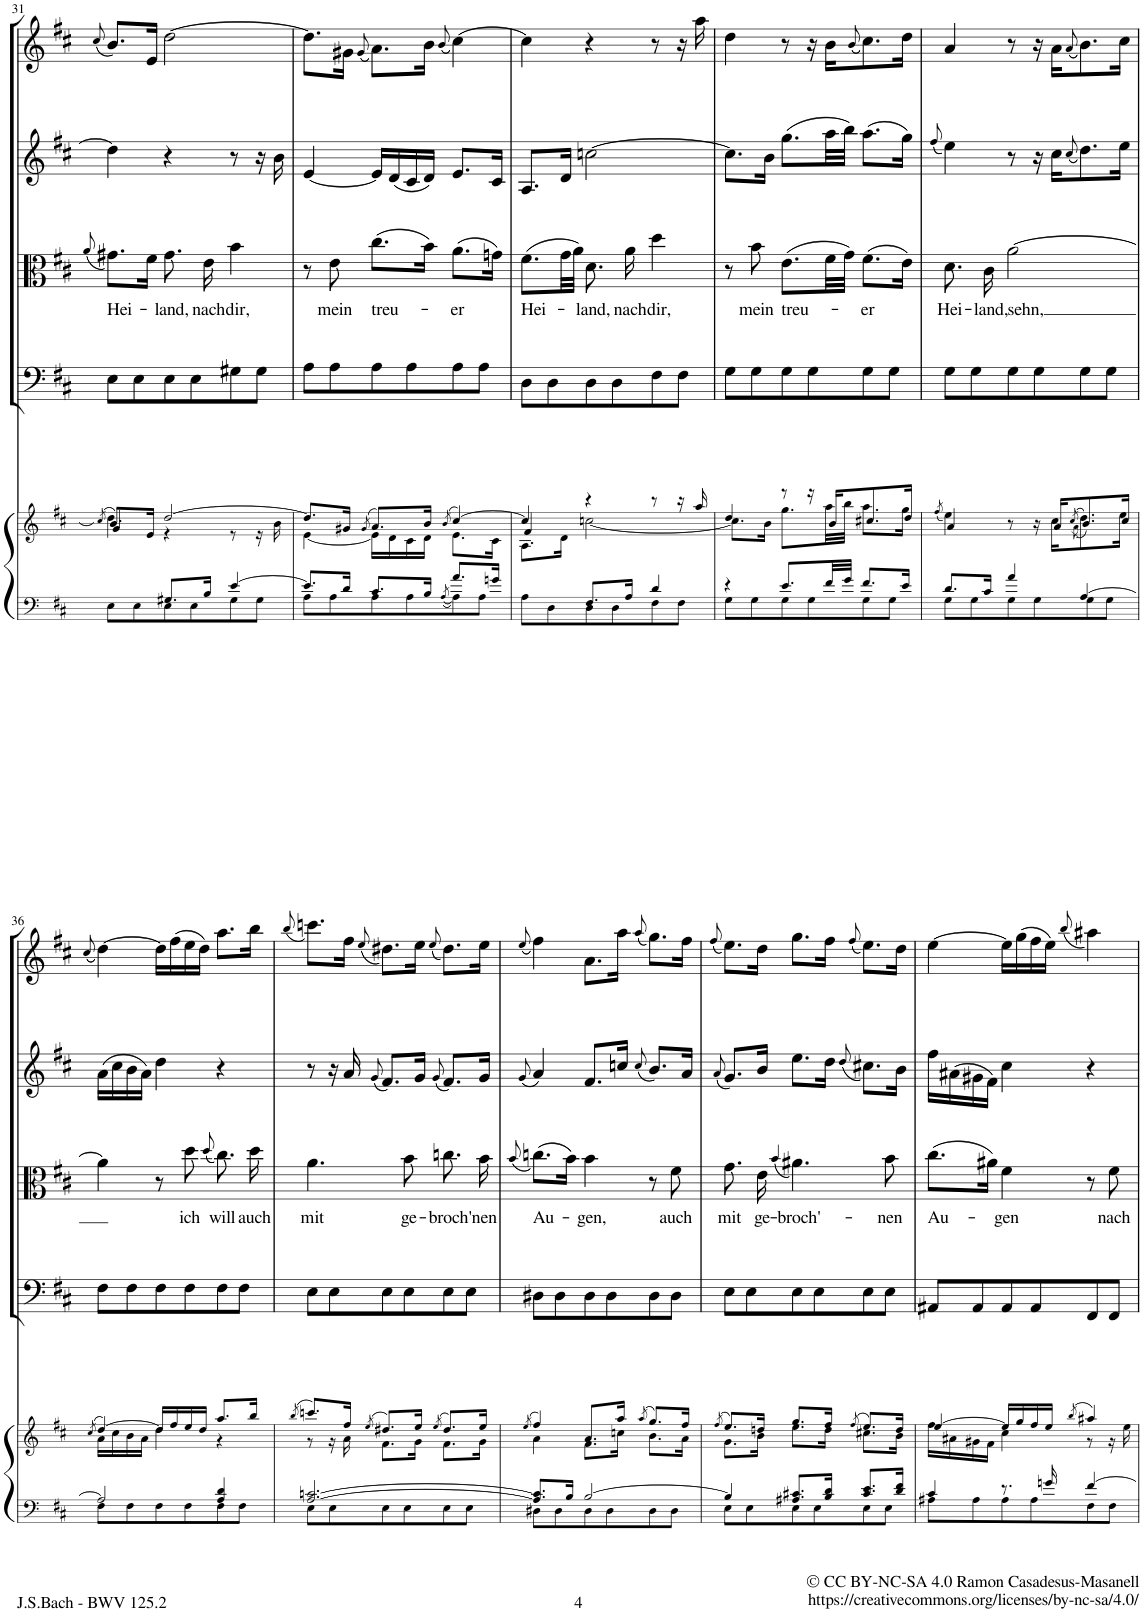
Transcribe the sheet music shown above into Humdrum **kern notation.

**kern	**kern	**kern	**kern	**text	**kern	**kern
*part5	*part5	*part4	*part3	*part3	*part2	*part1
*staff6	*staff5	*staff4	*staff3	*staff3	*staff2	*staff1
*I"Piano reduction	*	*I"Continuo	*I"Alto	*	*I"Oboe d'amore	*I"Flauto traverso
*I'Pno	*	*	*	*	*I'Ob	*I'Fl
!!LO:PB:g=z
*clefF4	*clefG2	*clefF4	*clefC3	*	*clefG2	*clefG2
*k[f#c#]	*k[f#c#]	*k[f#c#]	*k[f#c#]	*	*k[f#c#]	*k[f#c#]
*M3/4	*M3/4	*M3/4	*M3/4	*	*M3/4	*M3/4
=31	=31	=31	=31	=31	=31	=31
.	(8qcc#/	.	(8qa/	.	.	(8qcc#/
*^	*^	*	*	*	*	*
*	*	*	*^	*	*	*	*	*
!	!	!	!	!	!	!	!LO:LY:b	!	!
4ryy	8E\L	8.b/L)	4dd\]	4g/	8E\L	8.g#X\L)	Hei-	4dd\]	8.b/L)
.	8E\	.	.	.	8E\	.	.	.	.
.	.	16e/Jk	.	.	.	16f#\Jk	.	.	16e/Jk
!	!	!	!	!	!	!	!LO:LY:b	!	!
8.G#X/L	8E\	[2dd/	4r	2ryy	8E\	8.g#\	-land,	4r	[2dd\
.	8E\	.	.	.	8E\	.	.	.	.
!	!	!	!	!	!	!	!LO:LY:b	!	!
16B/Jk	.	.	.	.	.	16e\	nach	.	.
!	!	!	!	!	!	!	!LO:LY:b	!	!
[4e/	8G#\	.	8r	.	8G#X\	4b\	dir,	8r	.
.	8G#\J	.	16r	.	8G#\J	.	.	16r	.
.	.	.	16b\	.	.	.	.	16b\	.
*	*	*	*v	*v	*	*	*	*	*
=32	=32	=32	=32	=32	=32	=32	=32	=32
8.e/L]	8A\L	8.dd/L]	[4e\	8A\L	8r	.	[4e/	8.dd\L]
!	!	!	!	!	!	!LO:LY:b	!	!
.	8A\	.	.	8A\	8e\	mein	.	.
16d/Jk	.	16g#X/Jk	.	.	.	.	.	16g#X\Jk
.	.	(8qg#/	.	.	.	.	.	(8qg#/
!	!	!	!	!	!	!LO:LY:b	!	!
8.c#/L	8A\	8.a/L)	16e\LL]	8A\	(8.cc#\L	treu-	16e/LL]	8.a\L)
.	.	.	16d\	.	.	.	(16d/	.
.	8A\	.	16c#\	8A\	.	.	16c#/	.
16B/Jk	.	16b/Jk	16d\JJ	.	16b\Jk)	.	16d/JJ)	16b\Jk
.	[<8qA/	(8qb/	.	.	.	.	.	(8qb/
!	!	!	!	!	!	!LO:LY:b	!	!
8.a/L	8A\]	[4cc#/)	8.e\L	8A\	(8.a\L	-er	8.e/L	[4cc#\)
.	8A\J	.	.	8A\J	.	.	.	.
16gn/Jk	.	.	16c#\Jk	.	16gn\Jk)	.	16c#/Jk	.
=33	=33	=33	=33	=33	=33	=33	=33	=33
*	*	*	*^	*	*	*	*	*
!	!	!	!	!	!	!	!LO:LY:b	!	!
4ryy	8A\L	4cc#/]	4f#/	8.A\L	8D\L	(8.f#\L	Hei-	8.A/L	4cc#\]
.	8D\	.	.	.	8D\	.	.	.	.
.	.	.	.	16d\Jk	.	32g\LL	.	16d/Jk	.
.	.	.	.	.	.	32a\JJJ)	.	.	.
!	!	!	!	!	!	!	!LO:LY:b	!	!
8.F#/L	8D\	4r	[2ccn\	2ryy	8D\	8.d\	-land,	[2ccn\	4r
.	8D\	.	.	.	8D\	.	.	.	.
!	!	!	!	!	!	!	!LO:LY:b	!	!
16A/Jk	.	.	.	.	.	16a\	nach	.	.
!	!	!	!	!	!	!	!LO:LY:b	!	!
4d/	8F#\	8r	.	.	8F#\	4dd\	dir,	.	8r
.	8F#\J	16r	.	.	8F#\J	.	.	.	16r
.	.	16aa/	.	.	.	.	.	.	16aa\
*	*	*	*v	*v	*	*	*	*	*
=34	=34	=34	=34	=34	=34	=34	=34	=34
4r	8G\L	4dd/	8.cc\L]	8G\L	8r	.	8.cc\L]	4dd\
!	!	!	!	!	!	!LO:LY:b	!	!
.	8G\	.	.	8G\	8b\	mein	.	.
.	.	.	16b\Jk	.	.	.	16b\Jk	.
!	!	!	!	!	!	!LO:LY:b	!	!
8.e/L	8G\	8r	8.gg\L	8G\	(8.e\L	treu-	(8.gg\L	8r
.	8G\	16r	.	8G\	.	.	.	16r
32f#/LL	.	16b/KL	32aa\LL	.	32f#\LL	.	32aa\LL	16b\KL
32g/JJJ	.	.	32bb\JJJ	.	32g\JJJ)	.	32bb\JJJ)	.
.	.	.	.	.	.	.	.	(8qb/
!	!	!	!	!	!	!LO:LY:b	!	!
8.f#/L	8G\	8.cc#X/	8.aa\L	8G\	(8.f#\L	-er	(8.aa\L	8.cc#\)
.	8G\J	.	.	8G\J	.	.	.	.
16e/Jk	.	16dd/Jk	16gg\Jk	.	16e\Jk)	.	16gg\Jk)	16dd\Jk
=35	=35	=35	=35	=35	=35	=35	=35	=35
.	.	.	(8qff#/	.	.	.	(8qff#/	.
!	!	!	!	!	!	!LO:LY:b	!	!
8.d/L	8G\L	4a/	4ee\)	8G\L	8.d\	Hei-	4ee\)	4a/
.	8G\	.	.	8G\	.	.	.	.
!	!	!	!	!	!	!LO:LY:b	!	!
16c#/Jk	.	.	.	.	16c#\	-land,	.	.
!	!	!	!	!	!	!LO:LY:b	!	!
4a/	8G\	8r	8ryy	8G\	[2a\	sehn,	8r	8r
.	8G\	16r	16ryy	8G\	.	.	16r	16r
.	.	16a/KL	16cc#\KL	.	.	.	16cc#\KL	16a\KL
.	.	(<8qa\	(>8qcc#/	.	.	.	(8qcc#/	(8qa/
[4A/	8G\	8.b/)	8.dd\)	8G\	.	.	8.dd\)	8.b\)
.	8G\J	.	.	8G\J	.	.	.	.
.	.	16cc#/Jk	16ee\Jk	.	.	.	16ee\Jk	16cc#\Jk
!!LO:LB:g=z
=36	=36	=36	=36	=36	=36	=36	=36	=36
.	.	(8qcc#/	.	.	.	.	.	(8qcc#/
2A/]	8F#\L	[4dd/)	16a\LL	8F#\L	4a\]	.	(16a\LL	[4dd\)
.	.	.	16cc#\	.	.	.	16cc#\	.
.	8F#\	.	16b\	8F#\	.	.	16b\	.
.	.	.	16a\JJ	.	.	.	16a\JJ)	.
.	8F#\	16dd/LL]	4dd\	8F#\	8r	.	4dd\	16dd\LL]
.	.	16ff#/	.	.	.	.	.	(16ff#\
!	!	!	!	!	!	!LO:LY:b	!	!
.	8F#\	16ee/	.	8F#\	8dd\	ich	.	16ee\
.	.	16dd/JJ	.	.	.	.	.	16dd\JJ)
.	.	.	.	.	(8qdd/	.	.	.
!	!	!	!	!	!	!LO:LY:b	!	!
4A/ 4d/	8F#\	8.aa/L	4r	8F#\	8.cc#\)	will	4r	8.aa\L
.	8F#\J	.	.	8F#\J	.	.	.	.
!	!	!	!	!	!	!LO:LY:b	!	!
.	.	16bb/Jk	.	.	16dd\	auch	.	16bb\Jk
=37	=37	=37	=37	=37	=37	=37	=37	=37
.	.	(8qbb/	.	.	.	.	.	(8qbb/
!	!	!	!	!	!	!LO:LY:b	!	!
[2.A/ [2.cn/	8E\L	8.cccn/L)	8r	8E\L	4.a\	mit	8r	8.cccn\L)
.	8E\	.	16r	8E\	.	.	16r	.
.	.	16ff#/Jk	16a\	.	.	.	16a/	16ff#\Jk
.	.	(8qee/	.	.	.	.	(8qg/	(8qee/
.	8E\	8.dd#X/L)	8.f#\L	8E\	.	.	8.f#/L)	8.dd#X\L)
!	!	!	!	!	!	!LO:LY:b	!	!
.	8E\	.	.	8E\	8b\	ge-	.	.
.	.	16ee/Jk	16g\Jk	.	.	.	16g/Jk	16ee\Jk
.	.	(8qee/	.	.	.	.	(8qg/	(8qee/
!	!	!	!	!	!	!LO:LY:b	!	!
.	8E\	8.dd#/L)	8.f#\L	8E\	8.ccn\	-broch'-	8.f#/L)	8.dd#\L)
.	8E\J	.	.	8E\J	.	.	.	.
!	!	!	!	!	!	!LO:LY:b	!	!
.	.	16ee/Jk	16g\Jk	.	16b\	-nen	16g/Jk	16ee\Jk
=38	=38	=38	=38	=38	=38	=38	=38	=38
.	.	(8qee/	.	.	(8qb/	.	(8qg/	(8qee/
!	!	!	!	!	!	!LO:LY:b	!	!
8.A/] 8.c/]L	8D#X\L	4ff#/)	4a\	8D#X\L	(8.ccn\L)	Au-	4a/)	4ff#\)
.	8D#\	.	.	8D#\	.	.	.	.
16B/Jk	.	.	.	.	16b\Jk)	.	.	.
!	!	!	!	!	!	!LO:LY:b	!	!
[2B/	8D#\	8.a/L	8.f#\L	8D#\	4b\	-gen,	8.f#/L	8.a\L
.	8D#\	.	.	8D#\	.	.	.	.
.	.	16aa/Jk	16ccn\Jk	.	.	.	16ccn/Jk	16aa\Jk
.	.	(8qaa/	.	.	.	.	(8qcc/	(8qaa/
.	8D#\	8.gg/L)	8.b\L	8D#\	8r	.	8.b/L)	8.gg\L)
!	!	!	!	!	!	!LO:LY:b	!	!
.	8D#\J	.	.	8D#\J	8f#\	auch	.	.
.	.	16ff#/Jk	16a\Jk	.	.	.	16a/Jk	16ff#\Jk
=39	=39	=39	=39	=39	=39	=39	=39	=39
.	.	(8qff#/	.	.	.	.	(8qa/	(8qff#/
!	!	!	!	!	!	!LO:LY:b	!	!
4B/]	8E\L	8.ee/L)	8.g\L	8E\L	8.g\	mit	8.g/L)	8.ee\L)
.	8E\	.	.	8E\	.	.	.	.
!	!	!	!	!	!	!LO:LY:b	!	!
.	.	16ddn/Jk	16b\Jk	.	16e\	ge-	16b/Jk	16dd\Jk
.	.	.	.	.	(4qb/	.	.	.
!	!	!	!	!	!	!LO:LY:b	!	!
8.A#X/ 8.c#X/L	8E\	8.gg/L	8.ee\L	8E\	4.a#X\)	-broch'-	8.ee\L	8.gg\L
.	8E\	.	.	8E\	.	.	.	.
16B/ 16d/Jk	.	16ff#/Jk	16dd\Jk	.	.	.	16dd\Jk	16ff#\Jk
.	.	(>8qff#/	.	.	.	.	(8qdd/	(8qff#/
8.c#/ 8.e/L	8E\	8.ee/L)	8.cc#X\L	8E\	.	.	8.cc#X\L)	8.ee\L)
!	!	!	!	!	!	!LO:LY:b	!	!
.	8E\J	.	.	8E\J	8b\	-nen	.	.
16d/ 16f#/Jk	.	16dd/Jk	16b\Jk	.	.	.	16b\Jk	16dd\Jk
=40	=40	=40	=40	=40	=40	=40	=40	=40
!	!	!	!	!	!	!LO:LY:b	!	!
4c#/	8A#X\L	[4ee/	16ff#\LL	8AA#X/L	(8.cc#\L	Au-	16ff#\LL	[4ee\
.	.	.	16a#X\	.	.	.	(16a#X\	.
.	8A#\	.	16g#X\	8AA#/	.	.	16g#X\	.
.	.	.	16f#\JJ	.	16a#X\Jk)	.	16f#\JJ)	.
!	!	!	!	!	!	!LO:LY:b	!	!
8.r	8A#\	16ee/LL]	4cc#\	8AA#/	4f#\	-gen	4cc#\	16ee\LL]
.	.	16gg/	.	.	.	.	.	(16gg\
.	8A#\	16ff#/	.	8AA#/	.	.	.	16ff#\
16gn/	.	16ee/JJ	.	.	.	.	.	16ee\JJ)
.	.	(>8qbb/	.	.	.	.	.	(8qbb/
[4f#/	8F#\	4aa#X/)	8r	8FF#/	8r	.	4r	4aa#X\)
!	!	!	!	!	!	!LO:LY:b	!	!
.	8F#\J	.	16r	8FF#/J	8f#\	nach	.	.
.	.	.	16ee\	.	.	.	.	.
*v	*v	*	*	*	*	*	*	*
*	*v	*v	*	*	*	*	*
=	=	=	=	=	=	=
*-	*-	*-	*-	*-	*-	*-
